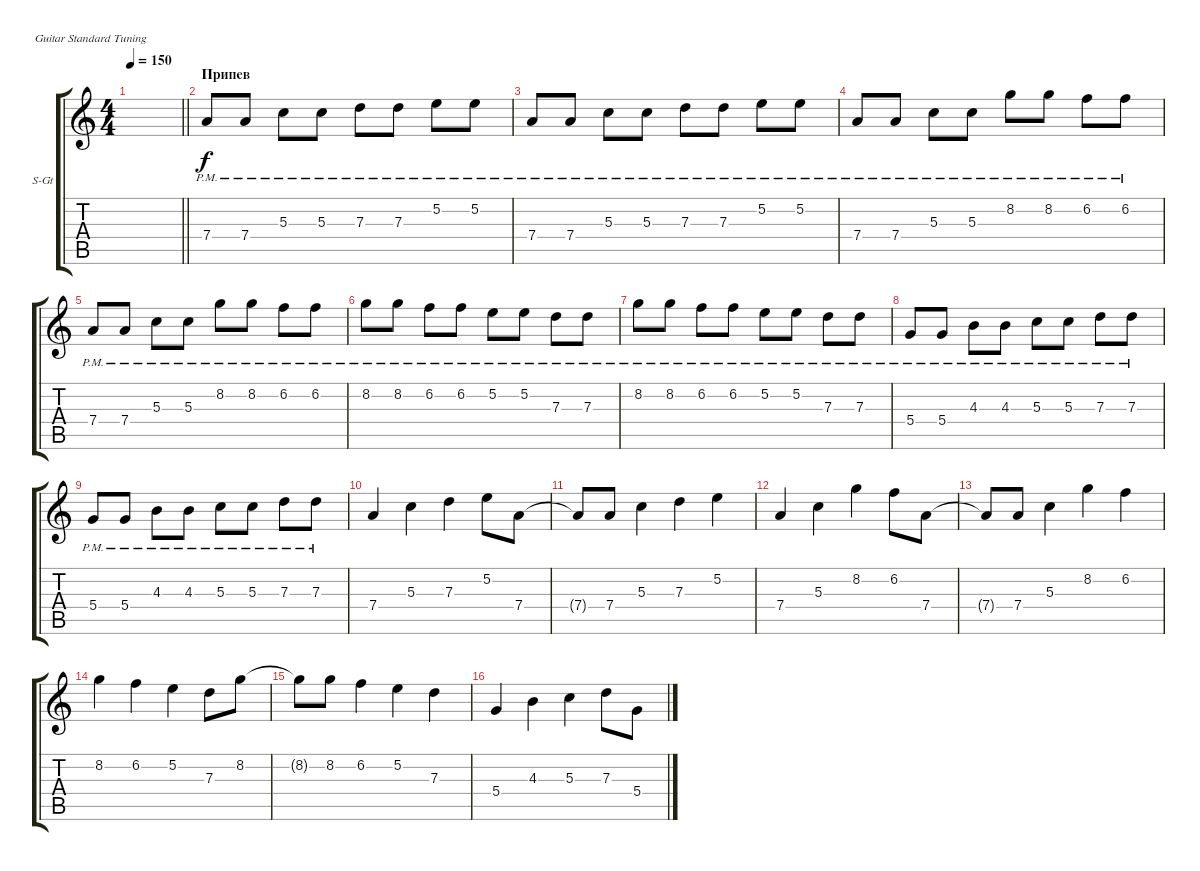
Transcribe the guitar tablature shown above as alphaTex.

\bracketExtendMode groupsimilarinstruments
\firstSystemTrackNameOrientation horizontal
\otherSystemsTrackNameOrientation horizontal
\track ("Delay Effect" "S-Gt") {instrument acousticguitarsteel}
\staff {score tabs}
\tuning (E4 B3 G3 D3 A2 E2)
\ts (4 4)
\tempo 150
\clef g2
\scale
0.333333
\barLineRight lightlight
\ks c
|
\section ("" "Припев")
\scale
0.333333 7.4{pm}.8 7.4{pm}.8 5.3{pm}.8 5.3{pm}.8 7.3{pm}.8 7.3{pm}.8 5.2{pm}.8 5.2{pm}.8 |
\scale
0.333333 7.4{pm}.8 7.4{pm}.8 5.3{pm}.8 5.3{pm}.8 7.3{pm}.8 7.3{pm}.8 5.2{pm}.8 5.2{pm}.8 |
\scale
0.333333 7.4{pm}.8 7.4{pm}.8 5.3{pm}.8 5.3{pm}.8 8.2{pm}.8 8.2{pm}.8 6.2{pm}.8 6.2{pm}.8 |
\scale
0.333333 7.4{pm}.8 7.4{pm}.8 5.3{pm}.8 5.3{pm}.8 8.2{pm}.8 8.2{pm}.8 6.2{pm}.8 6.2{pm}.8 |
\scale
0.333333 8.2{pm}.8 8.2{pm}.8 6.2{pm}.8 6.2{pm}.8 5.2{pm}.8 5.2{pm}.8 7.3{pm}.8 7.3{pm}.8 |
\scale
0.333333 8.2{pm}.8 8.2{pm}.8 6.2{pm}.8 6.2{pm}.8 5.2{pm}.8 5.2{pm}.8 7.3{pm}.8 7.3{pm}.8 |
\scale
0.333333 5.4{pm}.8 5.4{pm}.8 4.3{pm}.8 4.3{pm}.8 5.3{pm}.8 5.3{pm}.8 7.3{pm}.8 7.3{pm}.8 |
\scale
0.333333 5.4{pm}.8 5.4{pm}.8 4.3{pm}.8 4.3{pm}.8 5.3{pm}.8 5.3{pm}.8 7.3{pm}.8 7.3{pm}.8 |
\scale
0.333333 7.4.4 5.3.4 7.3.4 5.2.8 7.4.8 |
\scale
0.333333 7.4{t}.8 7.4.8 5.3.4 7.3.4 5.2.4 |
\scale
0.333333 7.4.4 5.3.4 8.2.4 6.2.8 7.4.8 |
\scale
0.333333 7.4{t}.8 7.4.8 5.3.4 8.2.4 6.2.4 |
\scale
0.333333 8.2.4 6.2.4 5.2.4 7.3.8 8.2.8 |
\scale
0.333333 8.2{t}.8 8.2.8 6.2.4 5.2.4 7.3.4 |
\scale
0.333333 5.4.4 4.3.4 5.3.4 7.3.8 5.4.8
